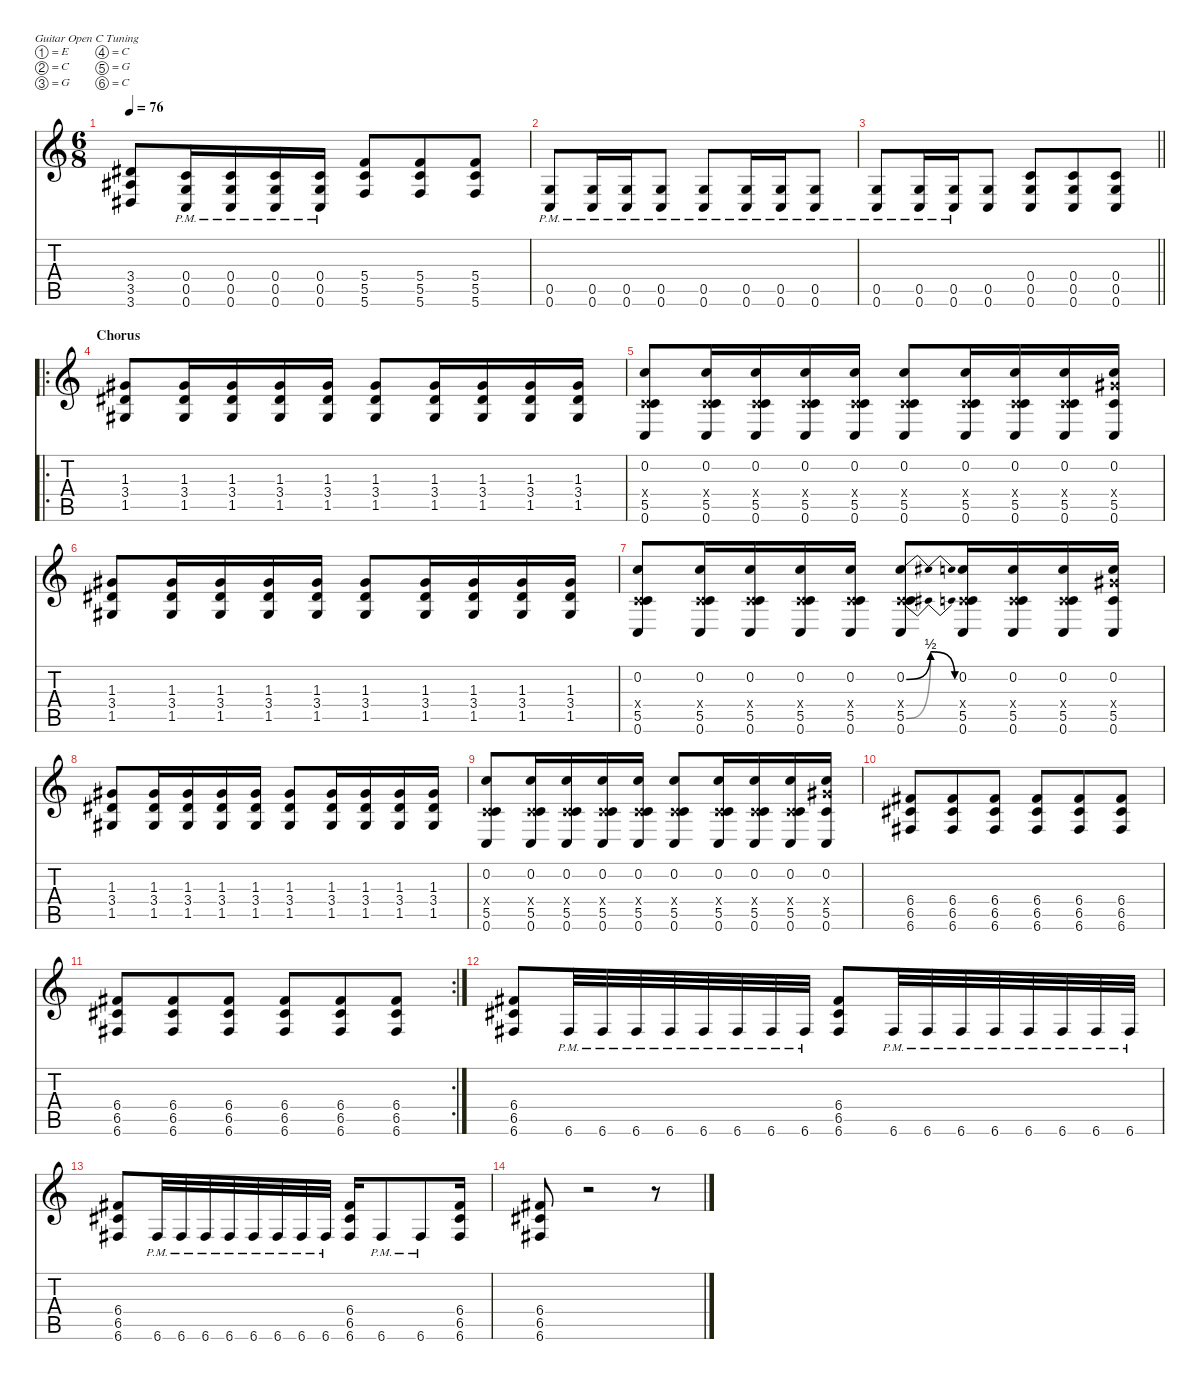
\defaultSystemsLayout 4
\hideDynamics
\bracketExtendMode nobrackets
\singleTrackTrackNamePolicy hidden
\multiTrackTrackNamePolicy hidden
\firstSystemTrackNameMode fullname
\firstSystemTrackNameOrientation horizontal
\otherSystemsTrackNameOrientation horizontal
\track ("Guitar 2" "od.guit.") {instrument overdrivenguitar}
\staff {score tabs}
\tuning (E4 C4 G3 C3 G2 C2)
\ts (6 8)
\tempo 76
\clef g2
\ks c
(3.4{acc #} 3.5{acc #} 3.6{acc #}).8{dy f beam Up} (0.4{pm} 0.5{pm} 0.6{pm}).16{beam Up} (0.4{pm} 0.5{pm} 0.6{pm}).16{beam Up} (0.4{pm} 0.5{pm} 0.6{pm}).16{beam Up} (0.4{pm} 0.5{pm} 0.6{pm}).16{beam Up} (5.4 5.5 5.6).8{beam Up} (5.4 5.5 5.6).8{beam Up} (5.4 5.5 5.6).8{beam Up} |
(0.5{pm} 0.6{pm}).8{beam Up} (0.5{pm} 0.6{pm}).16{beam Up} (0.5{pm} 0.6{pm}).16{beam Up} (0.5{pm} 0.6{pm}).8{beam Up} (0.5{pm} 0.6{pm}).8{beam Up} (0.5{pm} 0.6{pm}).16{beam Up} (0.5{pm} 0.6{pm}).16{beam Up} (0.5{pm} 0.6{pm}).8{beam Up} |
\barLineRight lightlight
(0.5{pm} 0.6{pm}).8{beam Up} (0.5{pm} 0.6{pm}).16{beam Up} (0.5 0.6{pm}).16{beam Up} (0.5 0.6).8{beam Up} (0.4 0.5 0.6).8{beam Up} (0.4 0.5 0.6).8{beam Up} (0.4 0.5 0.6).8{beam Up} |
\ro
\section ("" "Chorus")
(1.3{acc #} 3.4{acc #} 1.5{acc #}).8{dy mf beam Up} (1.3{acc #} 3.4{acc #} 1.5{acc #}).16{beam Up} (1.3{acc #} 3.4{acc #} 1.5{acc #}).16{beam Up} (1.3{acc #} 3.4{acc #} 1.5{acc #}).16{beam Up} (1.3{acc #} 3.4{acc #} 1.5{acc #}).16{beam Up} (1.3{acc #} 3.4{acc #} 1.5{acc #}).8{beam Up} (1.3{acc #} 3.4{acc #} 1.5{acc #}).16{beam Up} (1.3{acc #} 3.4{acc #} 1.5{acc #}).16{beam Up} (1.3{acc #} 3.4{acc #} 1.5{acc #}).16{beam Up} (1.3{acc #} 3.4{acc #} 1.5{acc #}).16{beam Up} |
(0.2 0.4{x} 5.5 0.6).8{beam Up} (0.2 0.4{x} 5.5 0.6).16{beam Up} (0.2 0.4{x} 5.5 0.6).16{beam Up} (0.2 0.4{x} 5.5 0.6).16{beam Up} (0.2 0.4{x} 5.5 0.6).16{beam Up} (0.2 0.4{x} 5.5 0.6).8{beam Up} (0.2 0.4{x} 5.5 0.6).16{beam Up} (0.2 0.4{x} 5.5 0.6).16{beam Up} (0.2 0.4{x} 5.5 0.6).16{beam Up} (0.2 8.4{x acc #} 5.5 0.6).16{beam Up} |
(1.3{acc #} 3.4{acc #} 1.5{acc #}).8{beam Up} (1.3{acc #} 3.4{acc #} 1.5{acc #}).16{beam Up} (1.3{acc #} 3.4{acc #} 1.5{acc #}).16{beam Up} (1.3{acc #} 3.4{acc #} 1.5{acc #}).16{beam Up} (1.3{acc #} 3.4{acc #} 1.5{acc #}).16{beam Up} (1.3{acc #} 3.4{acc #} 1.5{acc #}).8{beam Up} (1.3{acc #} 3.4{acc #} 1.5{acc #}).16{beam Up} (1.3{acc #} 3.4{acc #} 1.5{acc #}).16{beam Up} (1.3{acc #} 3.4{acc #} 1.5{acc #}).16{beam Up} (1.3{acc #} 3.4{acc #} 1.5{acc #}).16{beam Up} |
(0.2 0.4{x} 5.5 0.6).8{beam Up} (0.2 0.4{x} 5.5 0.6).16{beam Up} (0.2 0.4{x} 5.5 0.6).16{beam Up} (0.2 0.4{x} 5.5 0.6).16{beam Up} (0.2 0.4{x} 5.5 0.6).16{beam Up} (0.2{be (bendrelease 0 0 15 2 30 2 45 0)} 0.4{x} 5.5{be (bendrelease 0 0 15 2 30 2 45 0)} 0.6).8{beam Up} (0.2 0.4{x} 5.5 0.6).16{beam Up} (0.2 0.4{x} 5.5 0.6).16{beam Up} (0.2 0.4{x} 5.5 0.6).16{beam Up} (0.2 8.4{x acc #} 5.5 0.6).16{beam Up} |
(1.3{acc #} 3.4{acc #} 1.5{acc #}).8{beam Up} (1.3{acc #} 3.4{acc #} 1.5{acc #}).16{beam Up} (1.3{acc #} 3.4{acc #} 1.5{acc #}).16{beam Up} (1.3{acc #} 3.4{acc #} 1.5{acc #}).16{beam Up} (1.3{acc #} 3.4{acc #} 1.5{acc #}).16{beam Up} (1.3{acc #} 3.4{acc #} 1.5{acc #}).8{beam Up} (1.3{acc #} 3.4{acc #} 1.5{acc #}).16{beam Up} (1.3{acc #} 3.4{acc #} 1.5{acc #}).16{beam Up} (1.3{acc #} 3.4{acc #} 1.5{acc #}).16{beam Up} (1.3{acc #} 3.4{acc #} 1.5{acc #}).16{beam Up} |
(0.2 0.4{x} 5.5 0.6).8{beam Up} (0.2 0.4{x} 5.5 0.6).16{beam Up} (0.2 0.4{x} 5.5 0.6).16{beam Up} (0.2 0.4{x} 5.5 0.6).16{beam Up} (0.2 0.4{x} 5.5 0.6).16{beam Up} (0.2 0.4{x} 5.5 0.6).8{beam Up} (0.2 0.4{x} 5.5 0.6).16{beam Up} (0.2 0.4{x} 5.5 0.6).16{beam Up} (0.2 0.4{x} 5.5 0.6).16{beam Up} (0.2 8.4{x acc #} 5.5 0.6).16{beam Up} |
(6.4{acc #} 6.5{acc #} 6.6{acc #}).8{beam Up} (6.4{acc #} 6.5{acc #} 6.6{acc #}).8{beam Up} (6.4{acc #} 6.5{acc #} 6.6{acc #}).8{beam Up} (6.4{acc #} 6.5{acc #} 6.6{acc #}).8{beam Up} (6.4{acc #} 6.5{acc #} 6.6{acc #}).8{beam Up} (6.4{acc #} 6.5{acc #} 6.6{acc #}).8{beam Up} |
\rc 2
(6.4{acc #} 6.5{acc #} 6.6{acc #}).8{beam Up} (6.4{acc #} 6.5{acc #} 6.6{acc #}).8{beam Up} (6.4{acc #} 6.5{acc #} 6.6{acc #}).8{beam Up} (6.4{acc #} 6.5{acc #} 6.6{acc #}).8{beam Up} (6.4{acc #} 6.5{acc #} 6.6{acc #}).8{beam Up} (6.4{acc #} 6.5{acc #} 6.6{acc #}).8{beam Up} |
(6.4{acc #} 6.5{acc #} 6.6{acc #}).8{dy f beam Up} 6.6{pm acc #}.32{beam Up} 6.6{pm acc #}.32{beam Up} 6.6{pm acc #}.32{beam Up} 6.6{pm acc #}.32{beam Up} 6.6{pm acc #}.32{beam Up} 6.6{pm acc #}.32{beam Up} 6.6{pm acc #}.32{beam Up} 6.6{pm acc #}.32{beam Up} (6.4{acc #} 6.5{acc #} 6.6{acc #}).8{beam Up} 6.6{pm acc #}.32{beam Up} 6.6{pm acc #}.32{beam Up} 6.6{pm acc #}.32{beam Up} 6.6{pm acc #}.32{beam Up} 6.6{pm acc #}.32{beam Up} 6.6{pm acc #}.32{beam Up} 6.6{pm acc #}.32{beam Up} 6.6{pm acc #}.32{beam Up} |
(6.4{acc #} 6.5{acc #} 6.6{acc #}).8{beam Up} 6.6{pm acc #}.32{beam Up} 6.6{pm acc #}.32{beam Up} 6.6{pm acc #}.32{beam Up} 6.6{pm acc #}.32{beam Up} 6.6{pm acc #}.32{beam Up} 6.6{pm acc #}.32{beam Up} 6.6{pm acc #}.32{beam Up} 6.6{pm acc #}.32{beam Up} (6.4{acc #} 6.5{acc #} 6.6{acc #}).16{beam Up} 6.6{pm acc #}.8{beam Up} 6.6{pm acc #}.8{beam Up} (6.4{acc #} 6.5{acc #} 6.6{acc #}).16{beam Up} |
(6.4{acc #} 6.5{acc #} 6.6{acc #}).8{beam Up} r.2{beam Up} r.8{beam Up}
